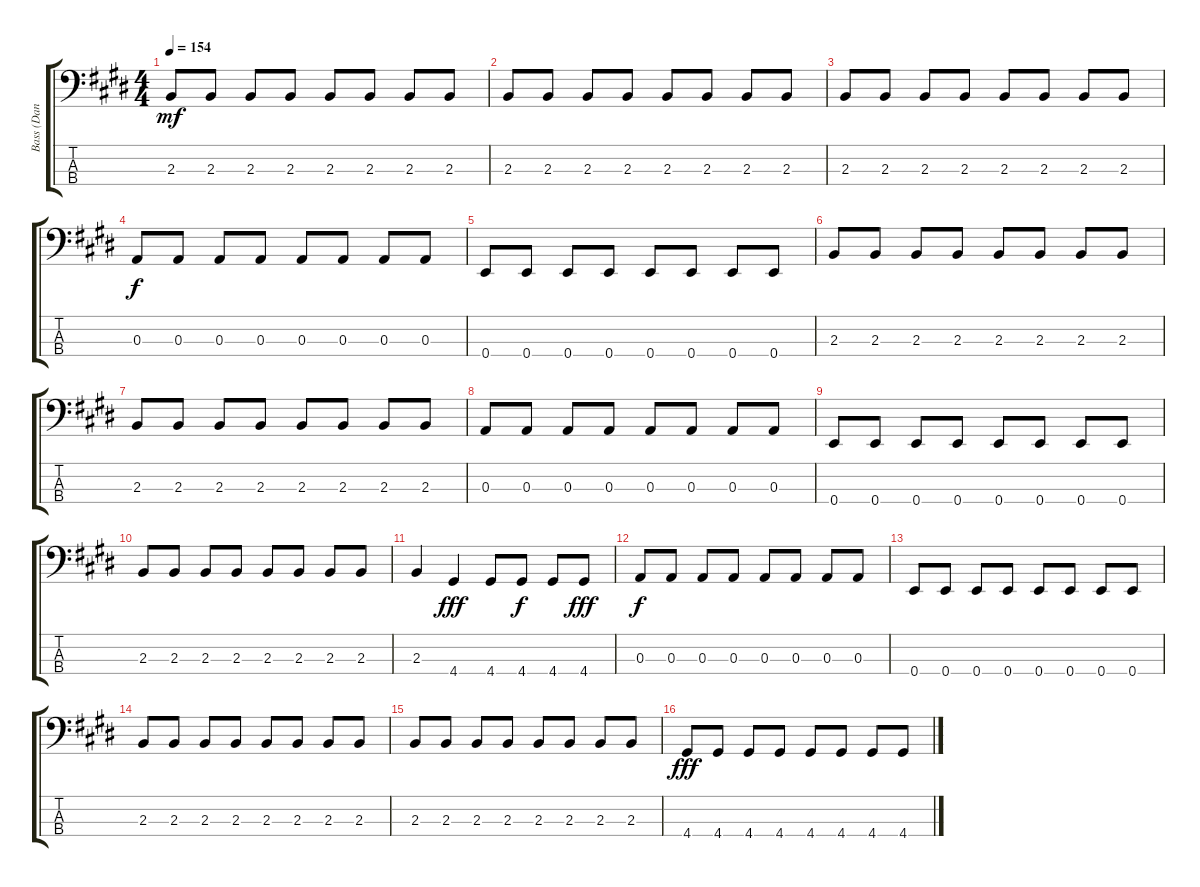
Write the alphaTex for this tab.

\track ("Bass (Dan Andriano)" "Bass (Dan ") {instrument electricbassfinger}
\staff {score tabs}
\tuning (G2 D2 A1 E1) {hide}
\ts (4 4)
\tempo 154
\clef f4
\ks c#minor
2.3.8{dy mf} 2.3.8 2.3.8 2.3.8 2.3.8 2.3.8 2.3.8 2.3.8 |
2.3.8 2.3.8 2.3.8 2.3.8 2.3.8 2.3.8 2.3.8 2.3.8 |
2.3.8 2.3.8 2.3.8 2.3.8 2.3.8 2.3.8 2.3.8 2.3.8 |
0.3.8{dy f} 0.3.8 0.3.8 0.3.8 0.3.8 0.3.8 0.3.8 0.3.8 |
0.4.8 0.4.8 0.4.8 0.4.8 0.4.8 0.4.8 0.4.8 0.4.8 |
2.3.8 2.3.8 2.3.8 2.3.8 2.3.8 2.3.8 2.3.8 2.3.8 |
2.3.8 2.3.8 2.3.8 2.3.8 2.3.8 2.3.8 2.3.8 2.3.8 |
0.3.8 0.3.8 0.3.8 0.3.8 0.3.8 0.3.8 0.3.8 0.3.8 |
0.4.8 0.4.8 0.4.8 0.4.8 0.4.8 0.4.8 0.4.8 0.4.8 |
2.3.8 2.3.8 2.3.8 2.3.8 2.3.8 2.3.8 2.3.8 2.3.8 |
2.3.4 4.4.4{dy fff} 4.4.8 4.4.8{dy f} 4.4.8 4.4.8{dy fff} |
0.3.8{dy f} 0.3.8 0.3.8 0.3.8 0.3.8 0.3.8 0.3.8 0.3.8 |
0.4.8 0.4.8 0.4.8 0.4.8 0.4.8 0.4.8 0.4.8 0.4.8 |
2.3.8 2.3.8 2.3.8 2.3.8 2.3.8 2.3.8 2.3.8 2.3.8 |
2.3.8 2.3.8 2.3.8 2.3.8 2.3.8 2.3.8 2.3.8 2.3.8 |
4.4.8{dy fff} 4.4.8 4.4.8 4.4.8 4.4.8 4.4.8 4.4.8 4.4.8
